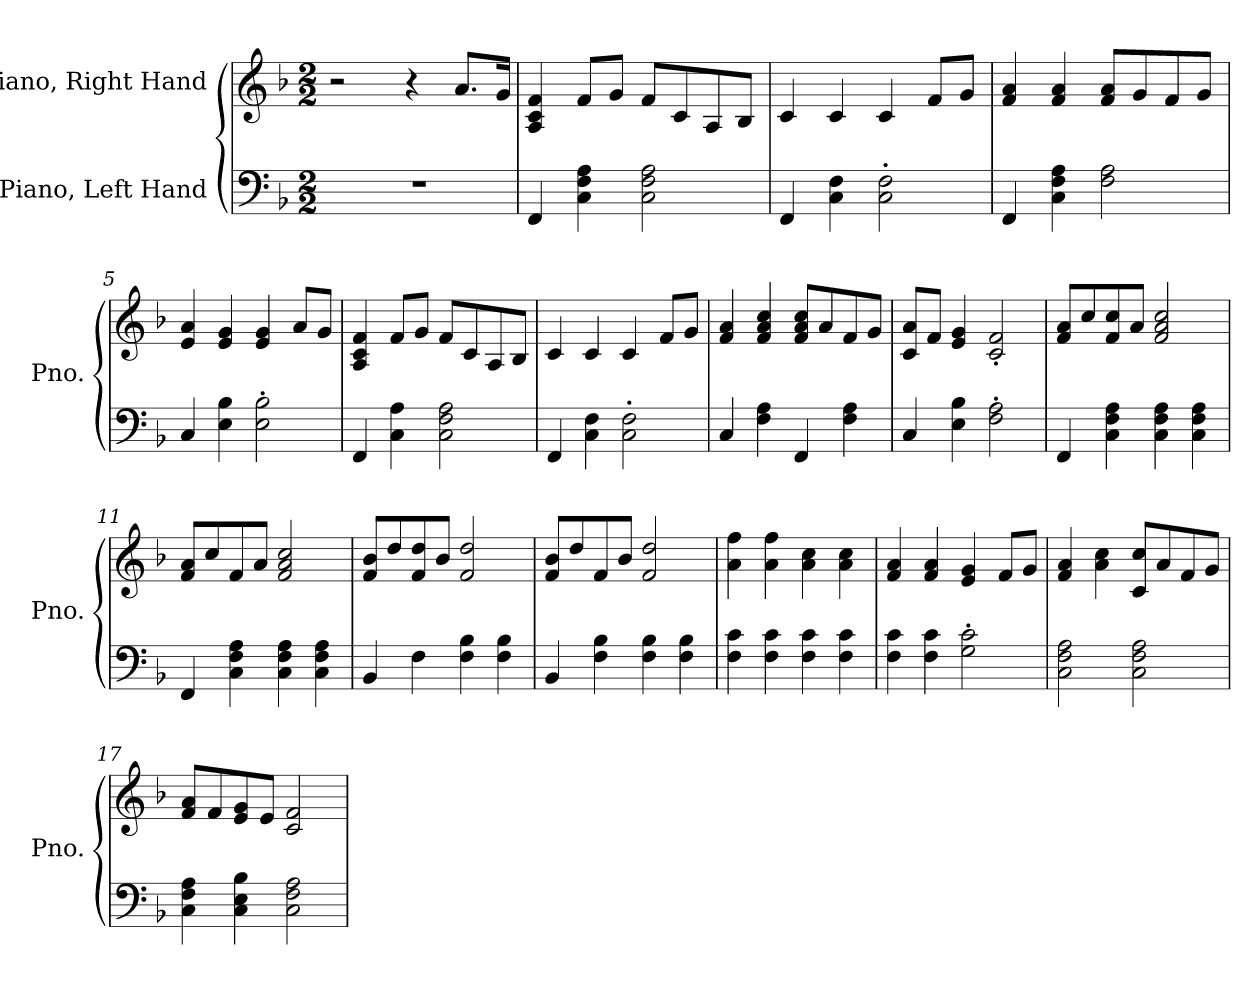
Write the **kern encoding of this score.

**kern	**kern
*part2	*part1
*staff2	*staff1
*I"Piano, Left Hand	*I"Piano, Right Hand
*I'Pno.	*I'Pno.
*clefF4	*clefG2
*k[b-]	*k[b-]
*M2/2	*M2/2
*MM100	*MM100
=1	=1
1r	2r
.	4r
.	8.a/L
.	16g/Jk
=2	=2
4FF/	4A/ 4c/ 4f/
4C\ 4F\ 4A\	8f/L
.	8g/J
2C\ 2F\ 2A\	8f/L
.	8c/
.	8A/
.	8B-/J
=3	=3
4FF/	4c/
4C\ 4F\	4c/
2C\' 2F\'	4c/
.	8f/L
.	8g/J
=4	=4
4FF/	4f/ 4a/
4C\ 4F\ 4A\	4f/ 4a/
2F\ 2A\	8f/ 8a/L
.	8g/
.	8f/
.	8g/J
=5	=5
4C/	4e/ 4a/
4E\ 4B-\	4e/ 4g/
2E\' 2B-\'	4e/ 4g/
.	8a/L
.	8g/J
!!LO:LB:g=z
=6	=6
4FF/	4A/ 4c/ 4f/
4C\ 4A\	8f/L
.	8g/J
2C\ 2F\ 2A\	8f/L
.	8c/
.	8A/
.	8B-/J
=7	=7
4FF/	4c/
4C\ 4F\	4c/
2C\' 2F\'	4c/
.	8f/L
.	8g/J
=8	=8
4C/	4f/ 4a/
4F\ 4A\	4f/ 4a/ 4cc/
4FF/	8f/ 8a/ 8cc/L
.	8a/
4F\ 4A\	8f/
.	8g/J
=9	=9
4C/	8c/ 8a/L
.	8f/J
4E\ 4B-\	4e/ 4g/
2F\' 2A\'	2c/' 2f/'
=10	=10
4FF/	8f/ 8a/L
.	8cc/
4C\ 4F\ 4A\	8f/ 8cc/
.	8a/J
4C\ 4F\ 4A\	2f/ 2a/ 2cc/
4C\ 4F\ 4A\	.
=11	=11
4FF/	8f/ 8a/L
.	8cc/
4C\ 4F\ 4A\	8f/
.	8a/J
4C\ 4F\ 4A\	2f/ 2a/ 2cc/
4C\ 4F\ 4A\	.
!!LO:LB:g=z
=12	=12
4BB-/	8f/ 8b-/L
.	8dd/
4F\	8f/ 8dd/
.	8b-/J
4F\ 4B-\	2f/ 2dd/
4F\ 4B-\	.
=13	=13
4BB-/	8f/ 8b-/L
.	8dd/
4F\ 4B-\	8f/
.	8b-/J
4F\ 4B-\	2f/ 2dd/
4F\ 4B-\	.
=14	=14
4F\ 4c\	4a\ 4ff\
4F\ 4c\	4a\ 4ff\
4F\ 4c\	4a\ 4cc\
4F\ 4c\	4a\ 4cc\
=15	=15
4F\ 4c\	4f/ 4a/
4F\ 4c\	4f/ 4a/
2G\' 2c\'	4e/ 4g/
.	8f/L
.	8g/J
=16	=16
2C\ 2F\ 2A\	4f/ 4a/
.	4a\ 4cc\
2C\ 2F\ 2A\	8c/ 8cc/L
.	8a/
.	8f/
.	8g/J
=17	=17
4C\ 4F\ 4A\	8f/ 8a/L
.	8f/
4C\ 4E\ 4B-\	8e/ 8g/
.	8e/J
2C\ 2F\ 2A\	2c/ 2f/
=	=
*-	*-
